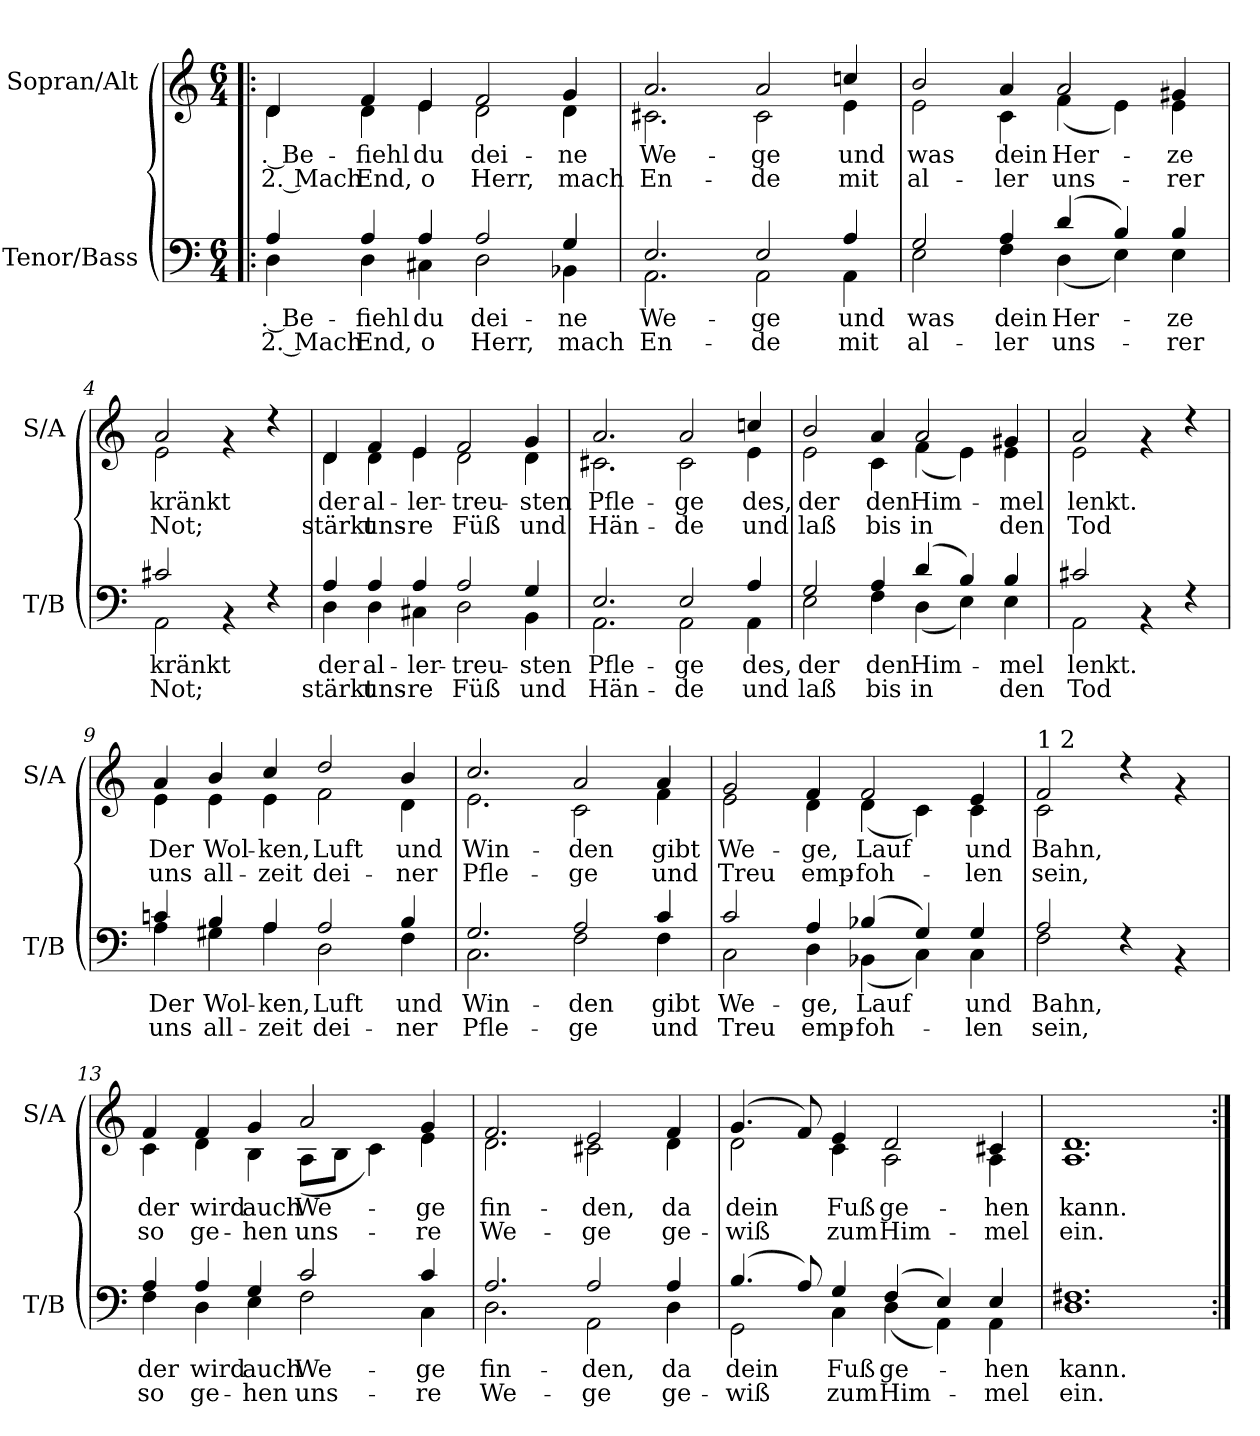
**kern	**text	**text	**kern	**text	**text
*part2	*part2	*part2	*part1	*part1	*part1
*staff2	*staff2	*staff2	*staff1	*staff1	*staff1
*I"Tenor/Bass	*	*	*I"Sopran/Alt	*	*
*I'T/B	*	*	*I'S/A	*	*
*clefF4	*	*	*clefG2	*	*
*k[]	*	*	*k[]	*	*
*C:	*	*	*C:	*	*
*M6/4	*	*	*M6/4	*	*
=1!|:	=1!|:	=1!|:	=1!|:	=1!|:	=1!|:
!	!LO:LY:a:rj	!LO:LY:a:rj	!	!LO:LY:b:rj	!LO:LY:b:rj
*^	*	*	*^	*	*
4A/	4D\	. Be-	2. Mach	4d/	4d\	. Be-	2. Mach
!	!	!LO:LY:a	!LO:LY:a	!	!	!LO:LY:b	!LO:LY:b
4A/	4D\	-fiehl	End,	4f/	4d\	-fiehl	End,
!	!	!LO:LY:a	!LO:LY:a	!	!	!LO:LY:b	!LO:LY:b
4A/	4C#X\	du	o	4e/	4e\	du	o
!	!	!LO:LY:a	!LO:LY:a	!	!	!LO:LY:b	!LO:LY:b
2A/	2D\	dei-	Herr,	2f/	2d\	dei-	Herr,
!	!	!LO:LY:a	!LO:LY:a	!	!	!LO:LY:b	!LO:LY:b
4G/	4BB-X\	-ne	mach	4g/	4d\	-ne	mach
=2	=2	=2	=2	=2	=2	=2	=2
!	!	!LO:LY:a	!LO:LY:a	!	!	!LO:LY:b	!LO:LY:b
2.E/	2.AA\	We-	En-	2.a/	2.c#X\	We-	En-
!	!	!LO:LY:a:rj	!LO:LY:a:rj	!	!	!LO:LY:b:rj	!LO:LY:b:rj
2E/	2AA\	-ge	-de	2a/	2c#\	ge	de
!	!	!LO:LY:a	!LO:LY:a	!	!	!LO:LY:b	!LO:LY:b
4A/	4AA\	und	mit	4ccn/	4e\	und	mit
=3	=3	=3	=3	=3	=3	=3	=3
!	!	!LO:LY:a	!LO:LY:a	!	!	!LO:LY:b	!LO:LY:b
2G/	2E\	was	al-	2b/	2e\	-was	-al-
!	!	!LO:LY:a	!LO:LY:a	!	!	!LO:LY:b	!LO:LY:b
4A/	4F\	dein	-ler	4a/	4c\	dein	-ler
!	!	!LO:LY:a	!LO:LY:a	!	!	!LO:LY:b	!LO:LY:b
(4d/	(<4D\	Her-	uns-	2a/	(<4f\	Her-	uns-
4B/)	4E\)	.	.	.	4e\)	.	.
!	!	!LO:LY:a	!LO:LY:a	!	!	!LO:LY:b	!LO:LY:b
4B/	4E\	-ze	-rer	4g#X/	4e\	-ze	-rer
=4	=4	=4	=4	=4	=4	=4	=4
!	!	!LO:LY:a	!LO:LY:a	!	!	!LO:LY:b	!LO:LY:b
2c#X/	2AA\	kränkt	Not;	2a/	2e\	kränkt	Not;
4rBB	2ryy	.	.	4rg	2ryy	.	.
4rF	.	.	.	4rdd	.	.	.
!!LO:LB:g=z	!!
=5	=5	=5	=5	=5	=5	=5	=5
!	!	!LO:LY:a	!LO:LY:a	!	!	!LO:LY:b	!LO:LY:b
4A/	4D\	der	stärkt	4d/	4d\	der	stärkt
!	!	!LO:LY:a	!LO:LY:a	!	!	!LO:LY:b	!LO:LY:b
4A/	4D\	al-	uns-	4f/	4d\	al-	uns-
!	!	!LO:LY:a	!LO:LY:a	!	!	!LO:LY:b	!LO:LY:b
4A/	4C#X\	-ler-	-re	4e/	4e\	-ler-	-re
!	!	!LO:LY:a	!LO:LY:a	!	!	!LO:LY:b	!LO:LY:b
2A/	2D\	-treu-	Füß	2f/	2d\	-treu-	Füß
!	!	!LO:LY:a	!LO:LY:a	!	!	!LO:LY:b	!LO:LY:b
4G/	4BB\	-sten	und	4g/	4d\	-sten	und
=6	=6	=6	=6	=6	=6	=6	=6
!	!	!LO:LY:a	!LO:LY:a	!	!	!LO:LY:b	!LO:LY:b
2.E/	2.AA\	Pfle-	Hän-	2.a/	2.c#X\	Pfle-	Hän-
!	!	!LO:LY:a	!LO:LY:a	!	!	!LO:LY:b	!LO:LY:b
2E/	2AA\	-ge	-de	2a/	2c#\	ge	de
!	!	!LO:LY:a	!LO:LY:a	!	!	!LO:LY:b	!LO:LY:b
4A/	4AA\	des,	und	4ccn/	4e\	des,	und
=7	=7	=7	=7	=7	=7	=7	=7
!	!	!LO:LY:a	!LO:LY:a	!	!	!LO:LY:b	!LO:LY:b
2G/	2E\	der	laß	2b/	2e\	-der	-laß
!	!	!LO:LY:a	!LO:LY:a	!	!	!LO:LY:b	!LO:LY:b
4A/	4F\	den	bis	4a/	4c\	den	bis
!	!	!LO:LY:a	!LO:LY:a	!	!	!LO:LY:b	!LO:LY:b
(4d/	(<4D\	Him-	in	2a/	(<4f\	Him-	in
4B/)	4E\)	.	.	.	4e\)	.	.
!	!	!LO:LY:a	!LO:LY:a	!	!	!LO:LY:b	!LO:LY:b
4B/	4E\	-mel	den	4g#X/	4e\	-mel	den
=8	=8	=8	=8	=8	=8	=8	=8
!	!	!LO:LY:a	!LO:LY:a	!	!	!LO:LY:b	!LO:LY:b
2c#X/	2AA\	lenkt.	Tod	2a/	2e\	lenkt.	Tod
4rBB	2ryy	.	.	4rg	2ryy	.	.
4rF	.	.	.	4rdd	.	.	.
!!LO:LB:g=z	!!
=9	=9	=9	=9	=9	=9	=9	=9
!	!	!LO:LY:a	!LO:LY:a	!	!	!LO:LY:b	!LO:LY:b
4cn/	4A\	Der	uns	4a/	4e\	Der	uns
!	!	!LO:LY:a	!LO:LY:a	!	!	!LO:LY:b	!LO:LY:b
4B/	4G#X\	Wol-	all-	4b/	4e\	Wol-	all-
!	!	!LO:LY:a	!LO:LY:a	!	!	!LO:LY:b	!LO:LY:b
4A/	4A\	-ken,	-zeit	4cc/	4e\	-ken,	-zeit
!	!	!LO:LY:a	!LO:LY:a	!	!	!LO:LY:b	!LO:LY:b
2A/	2D\	Luft	dei-	2dd/	2f\	Luft	dei-
!	!	!LO:LY:a	!LO:LY:a	!	!	!LO:LY:b	!LO:LY:b
4B/	4F\	und	-ner	4b/	4d\	und	-ner
=10	=10	=10	=10	=10	=10	=10	=10
!	!	!LO:LY:a	!LO:LY:a	!	!	!LO:LY:b	!LO:LY:b
2.G/	2.C\	Win-	Pfle-	2.cc/	2.e\	Win-	Pfle-
!	!	!LO:LY:a	!LO:LY:a	!	!	!LO:LY:b	!LO:LY:b
2A/	2F\	-den	-ge	2a/	2c\	den	ge
!	!	!LO:LY:a	!LO:LY:a	!	!	!LO:LY:b	!LO:LY:b
4c/	4F\	gibt	und	4a/	4f\	gibt	und
=11	=11	=11	=11	=11	=11	=11	=11
!	!	!LO:LY:a	!LO:LY:a	!	!	!LO:LY:b	!LO:LY:b
2c/	2C\	We-	Treu	2g/	2e\	-We-	-Treu
!	!	!LO:LY:a	!LO:LY:a	!	!	!LO:LY:b	!LO:LY:b
4A/	4D\	-ge,	emp-	4f/	4d\	-ge,	emp-
!	!	!LO:LY:a	!LO:LY:a	!	!	!LO:LY:b	!LO:LY:b
(4B-X/	(<4BB-X\	Lauf	-foh-	2f/	(<4d\	Lauf	-foh-
4G/)	4C\)	.	.	.	4c\)	.	.
!	!	!LO:LY:a	!LO:LY:a	!	!	!LO:LY:b	!LO:LY:b
4G/	4C\	und	-len	4e/	4c\	und	-len
!!LO:LB:g=z	!!
=12	=12	=12	=12	=12	=12	=12	=12
!	!	!	!	!LO:TX:a:t=1 2	!	!	!
!	!	!LO:LY:a	!LO:LY:a	!	!	!LO:LY:b	!LO:LY:b
2A/	2F\	Bahn,	sein,	2f/	2c\	Bahn,	sein,
4rF	2ryy	.	.	4rdd	2ryy	.	.
4rBB	.	.	.	4rg	.	.	.
=13	=13	=13	=13	=13	=13	=13	=13
!	!	!LO:LY:a	!LO:LY:a	!	!	!LO:LY:b	!LO:LY:b
4A/	4F\	der	so	4f/	4c\	der	so
!	!	!LO:LY:a	!LO:LY:a	!	!	!LO:LY:b	!LO:LY:b
4A/	4D\	wird	ge-	4f/	4d\	wird	ge-
!	!	!LO:LY:a	!LO:LY:a	!	!	!LO:LY:b	!LO:LY:b
4G/	4E\	auch	-hen	4g/	4B\	auch	-hen
!	!	!LO:LY:a	!LO:LY:a	!	!	!LO:LY:b	!LO:LY:b
2c/	2F\	We-	uns-	2a/	(<8A\L	We-	uns-
.	.	.	.	.	8B\J	.	.
.	.	.	.	.	4c\)	.	.
!	!	!LO:LY:a	!LO:LY:a	!	!	!LO:LY:b	!LO:LY:b
4c/	4C\	-ge	-re	4g/	4e\	-ge	-re
=14	=14	=14	=14	=14	=14	=14	=14
!	!	!LO:LY:a	!LO:LY:a	!	!	!LO:LY:b	!LO:LY:b
2.A/	2.D\	fin-	We-	2.f/	2.d\	fin-	We-
!	!	!LO:LY:a:rj	!LO:LY:a:rj	!	!	!LO:LY:b:rj	!LO:LY:b:rj
2A/	2AA\	-den,	-ge	2e/	2c#X\	-den,	-ge
!	!	!LO:LY:a	!LO:LY:a	!	!	!LO:LY:b	!LO:LY:b
4A/	4D\	da	ge-	4f/	4d\	da	ge-
=15	=15	=15	=15	=15	=15	=15	=15
!	!	!LO:LY:a	!LO:LY:a	!	!	!LO:LY:b	!LO:LY:b
(<4.B/	2GG\	dein	wiß	(4.g/	2d\	dein	-wiß
8A/)	.	.	.	8f/)	.	.	.
!	!	!LO:LY:a	!LO:LY:a	!	!	!LO:LY:b	!LO:LY:b
4G/	4C\	Fuß	-zum	4e/	4c\	Fuß	zum
!	!	!LO:LY:a	!LO:LY:a	!	!	!LO:LY:b	!LO:LY:b
(4F/	(<4D\	ge-	Him-	2d/	2A\	ge-	Him-
4E/)	4AA\)	.	.	.	.	.	.
!	!	!LO:LY:a	!LO:LY:a	!	!	!LO:LY:b	!LO:LY:b
4E/	4AA\	-hen	-mel	4c#X/	4A\	-hen	-mel
=16	=16	=16	=16	=16	=16	=16	=16
!	!	!LO:LY:a	!LO:LY:a	!	!	!LO:LY:b	!LO:LY:b
*v	*v	*	*	*	*	*	*
*	*	*	*v	*v	*	*
1.D 1.F#X	kann.	ein.	1.A 1.d	kann.	ein.
=:|!	=:|!	=:|!	=:|!	=:|!	=:|!
*-	*-	*-	*-	*-	*-
